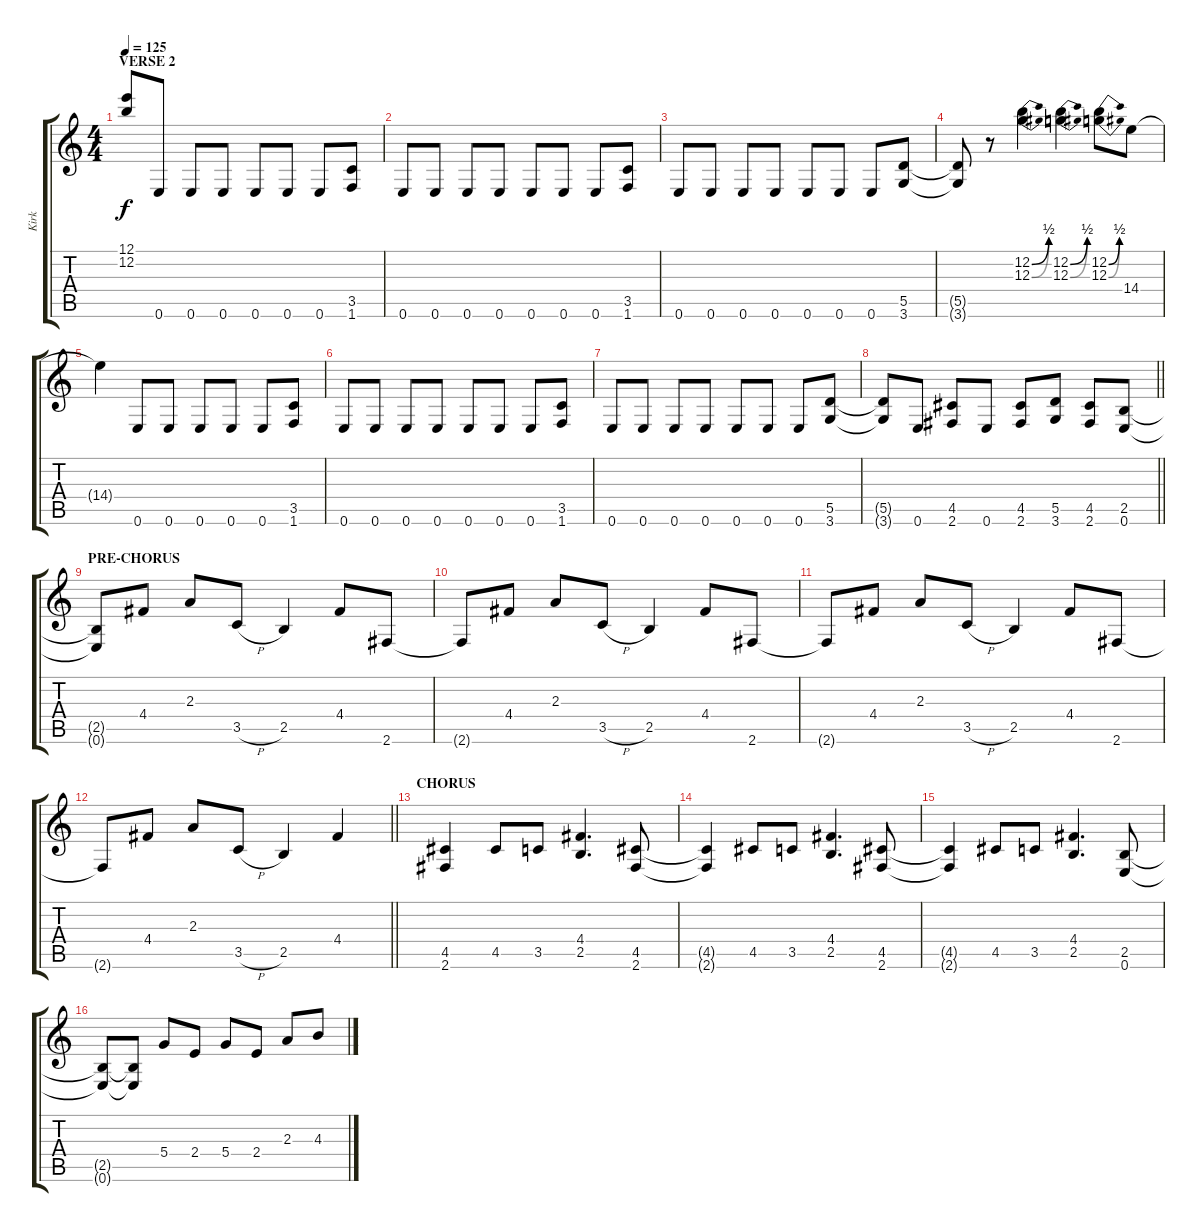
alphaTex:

\track ("Kirk" "Kirk") {instrument distortionguitar}
\staff {score tabs}
\tuning (E4 B3 G3 D3 A2 E2) {hide}
\ts (4 4)
\section ("" "VERSE 2")
\tempo 125
\clef g2
\ks c
(12.1{t} 12.2{t}).8{dy f} 0.6.8 0.6.8 0.6.8 0.6.8 0.6.8 0.6.8 (3.5 1.6).8 |
0.6.8 0.6.8 0.6.8 0.6.8 0.6.8 0.6.8 0.6.8 (3.5 1.6).8 |
0.6.8 0.6.8 0.6.8 0.6.8 0.6.8 0.6.8 0.6.8 (5.5 3.6).8 |
(5.5{t} 3.6{t}).8 r.8 (12.2{be (bend 0 0 60 2)} 12.3{be (bend 0 0 60 2)}).4 (12.2{be (bend 0 0 60 2)} 12.3{be (bend 0 0 60 2)}).4 (12.2{be (bend 0 0 60 2)} 12.3{be (bend 0 0 60 2)}).8 14.4.8 |
14.4{t}.4 0.6.8 0.6.8 0.6.8 0.6.8 0.6.8 (3.5 1.6).8 |
0.6.8 0.6.8 0.6.8 0.6.8 0.6.8 0.6.8 0.6.8 (3.5 1.6).8 |
0.6.8 0.6.8 0.6.8 0.6.8 0.6.8 0.6.8 0.6.8 (5.5 3.6).8 |
\barLineRight lightlight
(5.5{t} 3.6{t}).8 0.6.8 (4.5 2.6).8 0.6.8 (4.5 2.6).8 (5.5 3.6).8 (4.5 2.6).8 (2.5 0.6).8 |
\section ("" "PRE-CHORUS")
(2.5{t} 0.6{t}).8 4.4.8 2.3.8 3.5{h}.8 2.5.4 4.4.8 2.6.8 |
2.6{t}.8 4.4.8 2.3.8 3.5{h}.8 2.5.4 4.4.8 2.6.8 |
2.6{t}.8 4.4.8 2.3.8 3.5{h}.8 2.5.4 4.4.8 2.6.8 |
\barLineRight lightlight
2.6{t}.8 4.4.8 2.3.8 3.5{h}.8 2.5.4 4.4.4 |
\section ("" "CHORUS")
(4.5 2.6).4 4.5.8 3.5.8 (4.4 2.5).4{d} (4.5 2.6).8 |
(4.5{t} 2.6{t}).4 4.5.8 3.5.8 (4.4 2.5).4{d} (4.5 2.6).8 |
(4.5{t} 2.6{t}).4 4.5.8 3.5.8 (4.4 2.5).4{d} (2.5 0.6).8 |
(2.5{t} 0.6{t}).8 (2.5{t} 0.6{t}).8 5.4.8 2.4.8 5.4.8 2.4.8 2.3.8 4.3.8
